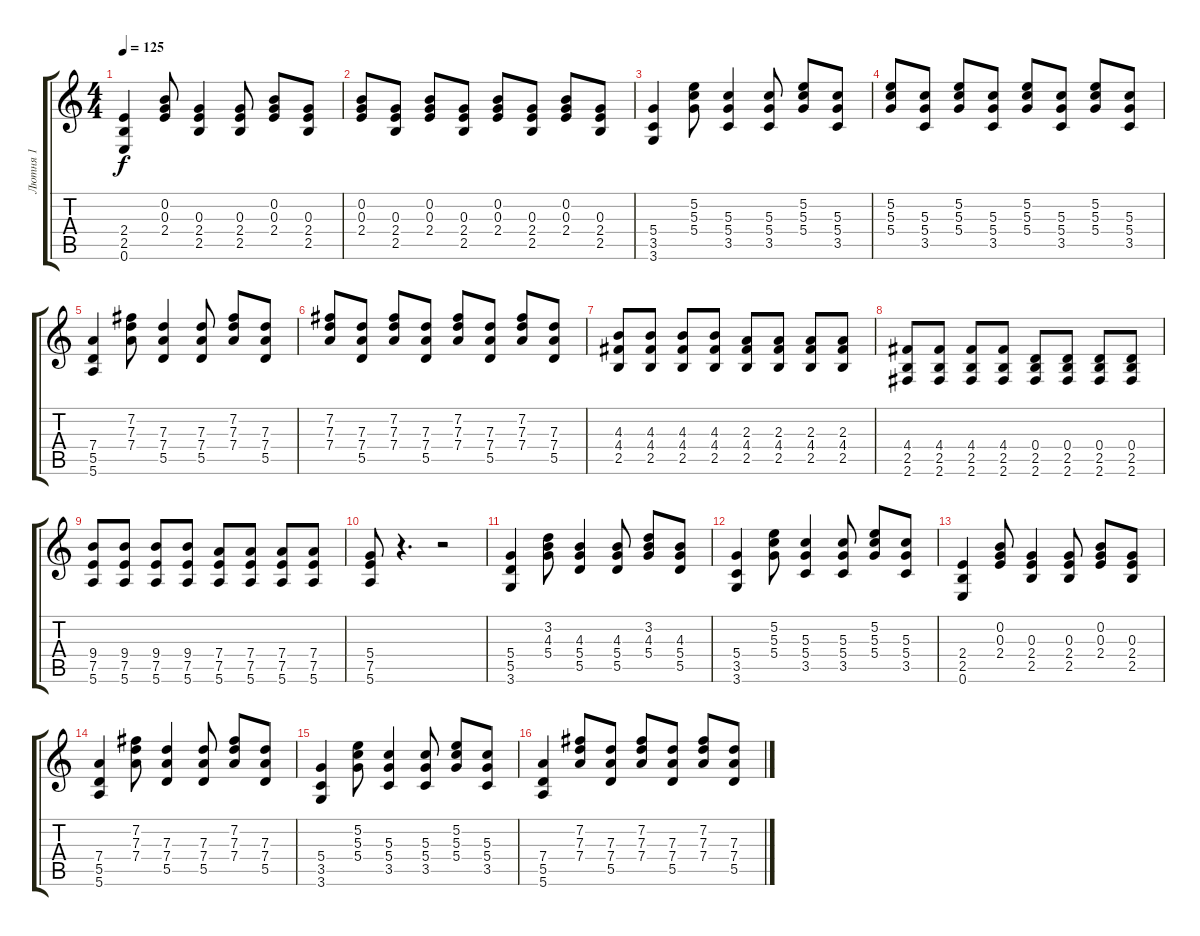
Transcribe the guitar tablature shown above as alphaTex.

\track ("Лютня 1" "Лютня 1") {instrument acousticguitarsteel}
\staff {score tabs}
\tuning (E4 B3 G3 D3 A2 E2) {hide}
\ts (4 4)
\tempo 125
\clef g2
\ks c
(2.4 2.5 0.6).4{dy f} (0.2 0.3 2.4).8 (0.3 2.4 2.5).4 (0.3 2.4 2.5).8 (0.2 0.3 2.4).8 (0.3 2.4 2.5).8 |
(0.2 0.3 2.4).8 (0.3 2.4 2.5).8 (0.2 0.3 2.4).8 (0.3 2.4 2.5).8 (0.2 0.3 2.4).8 (0.3 2.4 2.5).8 (0.2 0.3 2.4).8 (0.3 2.4 2.5).8 |
(5.4 3.5 3.6).4 (5.2 5.3 5.4).8 (5.3 5.4 3.5).4 (5.3 5.4 3.5).8 (5.2 5.3 5.4).8 (5.3 5.4 3.5).8 |
(5.2 5.3 5.4).8 (5.3 5.4 3.5).8 (5.2 5.3 5.4).8 (5.3 5.4 3.5).8 (5.2 5.3 5.4).8 (5.3 5.4 3.5).8 (5.2 5.3 5.4).8 (5.3 5.4 3.5).8 |
(7.4 5.5 5.6).4 (7.2 7.3 7.4).8 (7.3 7.4 5.5).4 (7.3 7.4 5.5).8 (7.2 7.3 7.4).8 (7.3 7.4 5.5).8 |
(7.2 7.3 7.4).8 (7.3 7.4 5.5).8 (7.2 7.3 7.4).8 (7.3 7.4 5.5).8 (7.2 7.3 7.4).8 (7.3 7.4 5.5).8 (7.2 7.3 7.4).8 (7.3 7.4 5.5).8 |
(4.3 4.4 2.5).8 (4.3 4.4 2.5).8 (4.3 4.4 2.5).8 (4.3 4.4 2.5).8 (2.3 4.4 2.5).8 (2.3 4.4 2.5).8 (2.3 4.4 2.5).8 (2.3 4.4 2.5).8 |
(4.4 2.5 2.6).8 (4.4 2.5 2.6).8 (4.4 2.5 2.6).8 (4.4 2.5 2.6).8 (0.4 2.5 2.6).8 (0.4 2.5 2.6).8 (0.4 2.5 2.6).8 (0.4 2.5 2.6).8 |
(9.4 7.5 5.6).8 (9.4 7.5 5.6).8 (9.4 7.5 5.6).8 (9.4 7.5 5.6).8 (7.4 7.5 5.6).8 (7.4 7.5 5.6).8 (7.4 7.5 5.6).8 (7.4 7.5 5.6).8 |
(5.4 7.5 5.6).8 r.4{d} r.2 |
(5.4 5.5 3.6).4 (3.2 4.3 5.4).8 (4.3 5.4 5.5).4 (4.3 5.4 5.5).8 (3.2 4.3 5.4).8 (4.3 5.4 5.5).8 |
(5.4 3.5 3.6).4 (5.2 5.3 5.4).8 (5.3 5.4 3.5).4 (5.3 5.4 3.5).8 (5.2 5.3 5.4).8 (5.3 5.4 3.5).8 |
(2.4 2.5 0.6).4 (0.2 0.3 2.4).8 (0.3 2.4 2.5).4 (0.3 2.4 2.5).8 (0.2 0.3 2.4).8 (0.3 2.4 2.5).8 |
(7.4 5.5 5.6).4 (7.2 7.3 7.4).8 (7.3 7.4 5.5).4 (7.3 7.4 5.5).8 (7.2 7.3 7.4).8 (7.3 7.4 5.5).8 |
(5.4 3.5 3.6).4 (5.2 5.3 5.4).8 (5.3 5.4 3.5).4 (5.3 5.4 3.5).8 (5.2 5.3 5.4).8 (5.3 5.4 3.5).8 |
(7.4 5.5 5.6).4 (7.2 7.3 7.4).8 (7.3 7.4 5.5).8 (7.2 7.3 7.4).8 (7.3 7.4 5.5).8 (7.2 7.3 7.4).8 (7.3 7.4 5.5).8
